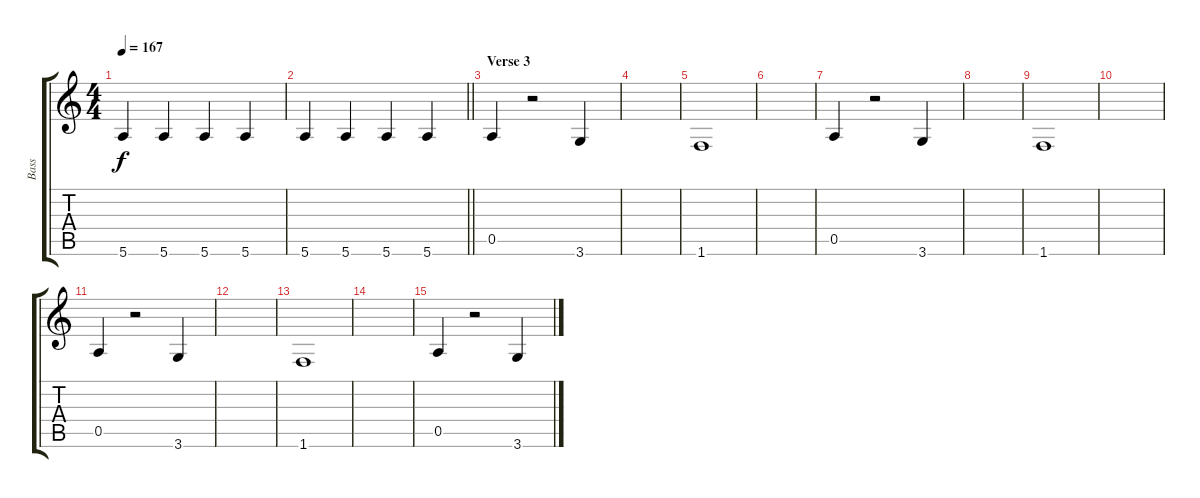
\track ("Bass" "Bass") {instrument electricbassfinger}
\staff {score tabs}
\tuning (E4 B3 G3 D3 A2 E2) {hide}
\ts (4 4)
\tempo 167
\clef g2
\ks c
5.6.4{dy f} 5.6.4 5.6.4 5.6.4 |
\barLineRight lightlight
5.6.4 5.6.4 5.6.4 5.6.4 |
\section ("" "Verse 3")
0.5.4 r.2 3.6.4 |
|
1.6.1 |
|
0.5.4 r.2 3.6.4 |
|
1.6.1 |
|
0.5.4 r.2 3.6.4 |
|
1.6.1 |
|
0.5.4 r.2 3.6.4
